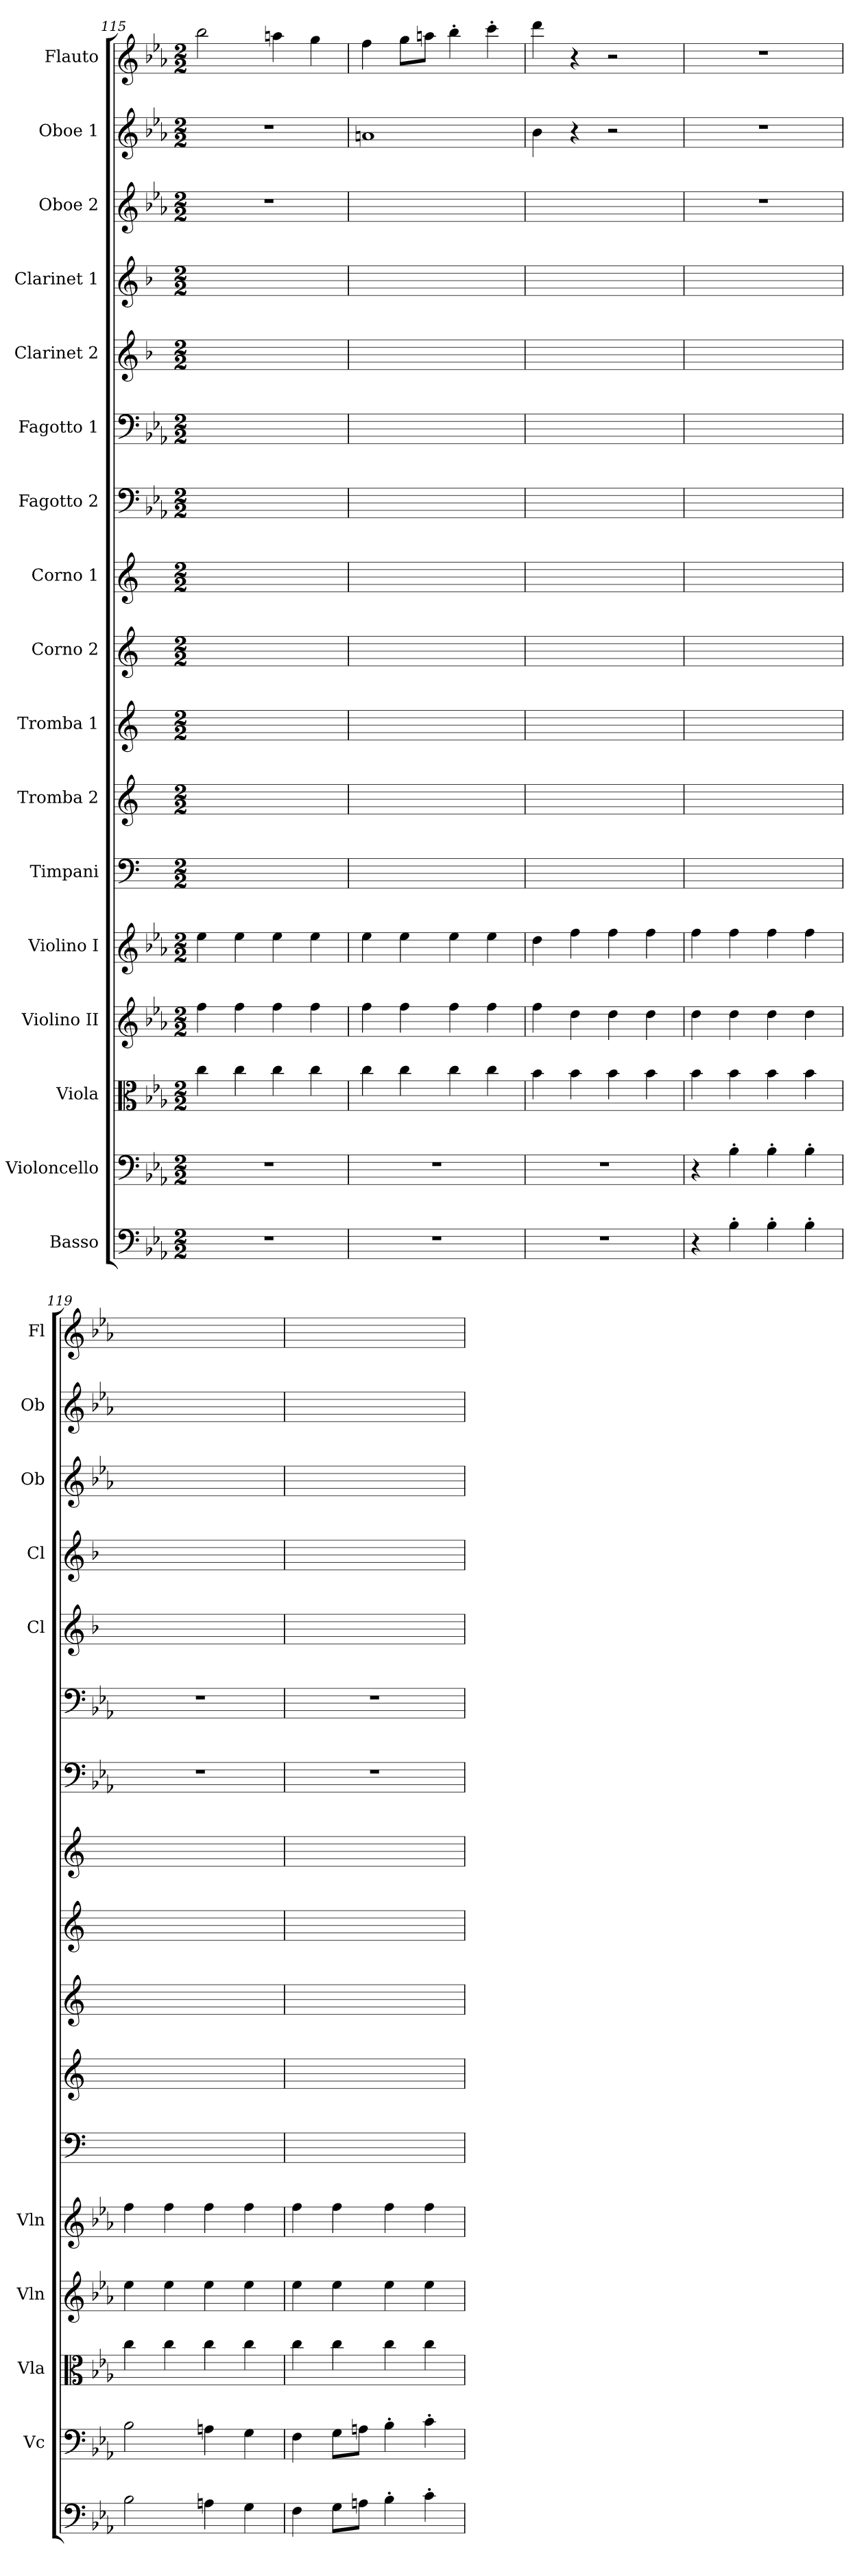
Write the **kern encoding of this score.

**kern	**kern	**kern	**kern	**kern	**kern	**kern	**kern	**kern	**kern	**kern	**kern	**kern	**kern	**kern	**kern	**kern
*part17	*part16	*part15	*part14	*part13	*part12	*part11	*part10	*part9	*part8	*part7	*part6	*part5	*part4	*part3	*part2	*part1
*staff17	*staff16	*staff15	*staff14	*staff13	*staff12	*staff11	*staff10	*staff9	*staff8	*staff7	*staff6	*staff5	*staff4	*staff3	*staff2	*staff1
*I"Basso	*I"Violoncello	*I"Viola	*I"Violino II	*I"Violino I	*I"Timpani	*I"Tromba 2	*I"Tromba 1	*I"Corno 2	*I"Corno 1	*I"Fagotto 2	*I"Fagotto 1	*I"Clarinet 2	*I"Clarinet 1	*I"Oboe 2	*I"Oboe 1	*I"Flauto
*	*I'Vc	*I'Vla	*I'Vln	*I'Vln	*	*	*	*	*	*	*	*I'Cl	*I'Cl	*I'Ob	*I'Ob	*I'Fl
*clefF4	*clefF4	*clefC3	*clefG2	*clefG2	*clefF4	*clefG2	*clefG2	*clefG2	*clefG2	*clefF4	*clefF4	*clefG2	*clefG2	*clefG2	*clefG2	*clefG2
*ITrd7c12	*	*	*	*	*	*ITrd-2c-3	*ITrd-2c-3	*ITrd5c9	*ITrd5c9	*	*	*ITrd1c2	*ITrd1c2	*	*	*
*k[b-e-a-]	*k[b-e-a-]	*k[b-e-a-]	*k[b-e-a-]	*k[b-e-a-]	*	*	*	*	*	*k[b-e-a-]	*k[b-e-a-]	*k[b-e-a-]	*k[b-e-a-]	*k[b-e-a-]	*k[b-e-a-]	*k[b-e-a-]
*M2/2	*M2/2	*M2/2	*M2/2	*M2/2	*M2/2	*M2/2	*M2/2	*M2/2	*M2/2	*M2/2	*M2/2	*M2/2	*M2/2	*M2/2	*M2/2	*M2/2
=115	=115	=115	=115	=115	=115	=115	=115	=115	=115	=115	=115	=115	=115	=115	=115	=115
1r	1r	4cc	4ff	4ee-	1ryy	1ryy	1ryy	1ryy	1ryy	1ryy	1ryy	1ryy	1ryy	1r	1r	2bb-
.	.	4cc	4ff	4ee-	.	.	.	.	.	.	.	.	.	.	.	.
.	.	4cc	4ff	4ee-	.	.	.	.	.	.	.	.	.	.	.	4aan
.	.	4cc	4ff	4ee-	.	.	.	.	.	.	.	.	.	.	.	4gg
=116	=116	=116	=116	=116	=116	=116	=116	=116	=116	=116	=116	=116	=116	=116	=116	=116
1r	1r	4cc	4ff	4ee-	1ryy	1ryy	1ryy	1ryy	1ryy	1ryy	1ryy	1ryy	1ryy	1ryy	1an	4ff
.	.	4cc	4ff	4ee-	.	.	.	.	.	.	.	.	.	.	.	8gg\L
.	.	.	.	.	.	.	.	.	.	.	.	.	.	.	.	8aan\J
.	.	4cc	4ff	4ee-	.	.	.	.	.	.	.	.	.	.	.	4bb-'
.	.	4cc	4ff	4ee-	.	.	.	.	.	.	.	.	.	.	.	4ccc'
=117	=117	=117	=117	=117	=117	=117	=117	=117	=117	=117	=117	=117	=117	=117	=117	=117
1r	1r	4b-	4ff	4dd	1ryy	1ryy	1ryy	1ryy	1ryy	1ryy	1ryy	1ryy	1ryy	1ryy	4b-	4ddd
.	.	4b-	4dd	4ff	.	.	.	.	.	.	.	.	.	.	4r	4r
.	.	4b-	4dd	4ff	.	.	.	.	.	.	.	.	.	.	2r	2r
.	.	4b-	4dd	4ff	.	.	.	.	.	.	.	.	.	.	.	.
=118	=118	=118	=118	=118	=118	=118	=118	=118	=118	=118	=118	=118	=118	=118	=118	=118
4r	4r	4b-	4dd	4ff	1ryy	1ryy	1ryy	1ryy	1ryy	1ryy	1ryy	1ryy	1ryy	1r	1r	1r
4BB-'	4B-'	4b-	4dd	4ff	.	.	.	.	.	.	.	.	.	.	.	.
4BB-'	4B-'	4b-	4dd	4ff	.	.	.	.	.	.	.	.	.	.	.	.
4BB-'	4B-'	4b-	4dd	4ff	.	.	.	.	.	.	.	.	.	.	.	.
=119	=119	=119	=119	=119	=119	=119	=119	=119	=119	=119	=119	=119	=119	=119	=119	=119
2BB-	2B-	4cc	4ee-	4ff	1ryy	1ryy	1ryy	1ryy	1ryy	1r	1r	1ryy	1ryy	1ryy	1ryy	1ryy
.	.	4cc	4ee-	4ff	.	.	.	.	.	.	.	.	.	.	.	.
4AAn	4An	4cc	4ee-	4ff	.	.	.	.	.	.	.	.	.	.	.	.
4GG	4G	4cc	4ee-	4ff	.	.	.	.	.	.	.	.	.	.	.	.
=120	=120	=120	=120	=120	=120	=120	=120	=120	=120	=120	=120	=120	=120	=120	=120	=120
4FF	4F	4cc	4ee-	4ff	1ryy	1ryy	1ryy	1ryy	1ryy	1r	1r	1ryy	1ryy	1ryy	1ryy	1ryy
8GG\L	8G\L	4cc	4ee-	4ff	.	.	.	.	.	.	.	.	.	.	.	.
8AAn\J	8An\J	.	.	.	.	.	.	.	.	.	.	.	.	.	.	.
4BB-'	4B-'	4cc	4ee-	4ff	.	.	.	.	.	.	.	.	.	.	.	.
4C'	4c'	4cc	4ee-	4ff	.	.	.	.	.	.	.	.	.	.	.	.
=	=	=	=	=	=	=	=	=	=	=	=	=	=	=	=	=
*-	*-	*-	*-	*-	*-	*-	*-	*-	*-	*-	*-	*-	*-	*-	*-	*-
